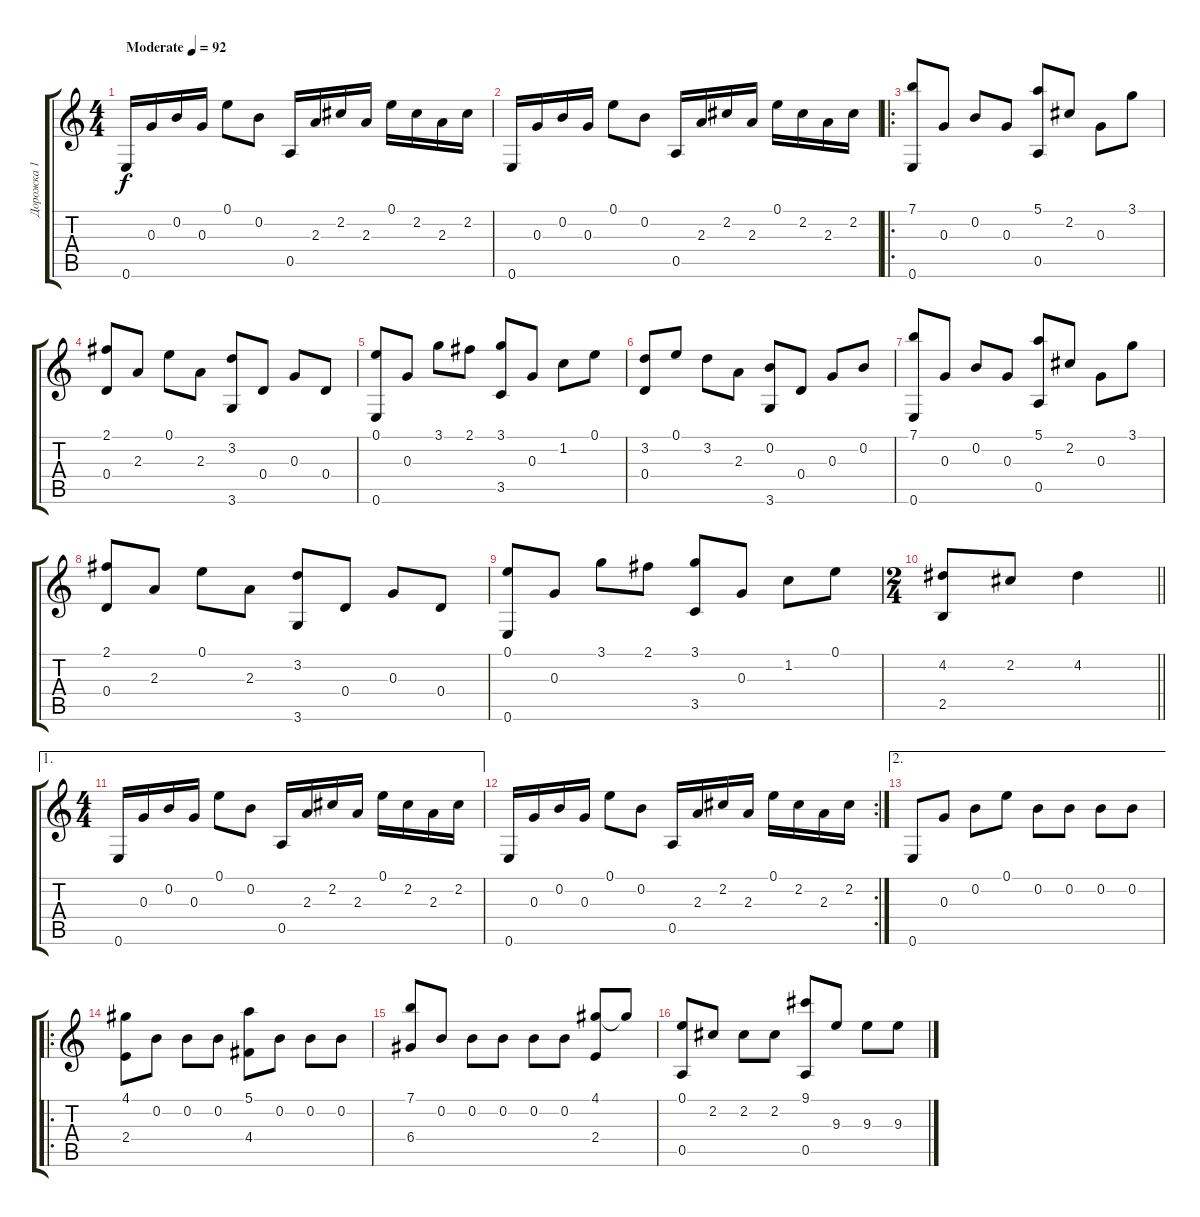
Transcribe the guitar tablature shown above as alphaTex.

\track ("Дорожка 1" "Дорожка 1") {instrument acousticguitarnylon}
\staff {score tabs}
\tuning (E4 B3 G3 D3 A2 E2) {hide}
\ts (4 4)
\tempo (92 "Moderate")
\clef g2
\ks c
0.6.16{dy f instrument acousticguitarnylon} 0.3.16 0.2.16 0.3.16 0.1.8 0.2.8 0.5.16 2.3.16 2.2.16 2.3.16 0.1.16 2.2.16 2.3.16 2.2.16 |
0.6.16 0.3.16 0.2.16 0.3.16 0.1.8 0.2.8 0.5.16 2.3.16 2.2.16 2.3.16 0.1.16 2.2.16 2.3.16 2.2.16 |
\ro
(7.1 0.6).8 0.3.8 0.2.8 0.3.8 (5.1 0.5).8 2.2.8 0.3.8 3.1.8 |
(2.1 0.4).8{beam Up} 2.3.8{beam Up} 0.1.8 2.3.8 (3.2 3.6).8 0.4.8 0.3.8 0.4.8 |
(0.1 0.6).8 0.3.8 3.1.8 2.1.8 (3.1 3.5).8{beam Up} 0.3.8{beam Up} 1.2.8 0.1.8 |
(3.2 0.4).8 0.1.8 3.2.8 2.3.8 (0.2 3.6).8 0.4.8 0.3.8 0.2.8 |
(7.1 0.6).8 0.3.8 0.2.8 0.3.8 (5.1 0.5).8 2.2.8 0.3.8 3.1.8 |
(2.1 0.4).8{beam Up} 2.3.8{beam Up} 0.1.8 2.3.8 (3.2 3.6).8 0.4.8 0.3.8 0.4.8 |
(0.1 0.6).8 0.3.8 3.1.8 2.1.8 (3.1 3.5).8{beam Up} 0.3.8{beam Up} 1.2.8 0.1.8 |
\ts (2 4)
\barLineRight lightlight
(4.2 2.5).8 2.2.8 4.2.4 |
\ae 1
\ts (4 4)
0.6.16 0.3.16 0.2.16 0.3.16 0.1.8 0.2.8 0.5.16 2.3.16 2.2.16 2.3.16 0.1.16 2.2.16 2.3.16 2.2.16 |
\rc 2
0.6.16 0.3.16 0.2.16 0.3.16 0.1.8 0.2.8 0.5.16 2.3.16 2.2.16 2.3.16 0.1.16 2.2.16 2.3.16 2.2.16 |
\ae 2
0.6.8 0.3.8 0.2.8 0.1.8 0.2.8 0.2.8 0.2.8 0.2.8 |
\ro
(4.1 2.4).8 0.2.8 0.2.8 0.2.8 (5.1 4.4).8 0.2.8 0.2.8 0.2.8 |
(7.1 6.4).8{beam Up} 0.2.8{beam Up} 0.2.8 0.2.8 0.2.8 0.2.8 (4.1 2.4).8{beam Up} 4.1{t}.8{beam Up} |
(0.1 0.5).8 2.2.8 2.2.8 2.2.8 (9.1 0.5).8{beam Up} 9.3.8{beam Up} 9.3.8 9.3.8
